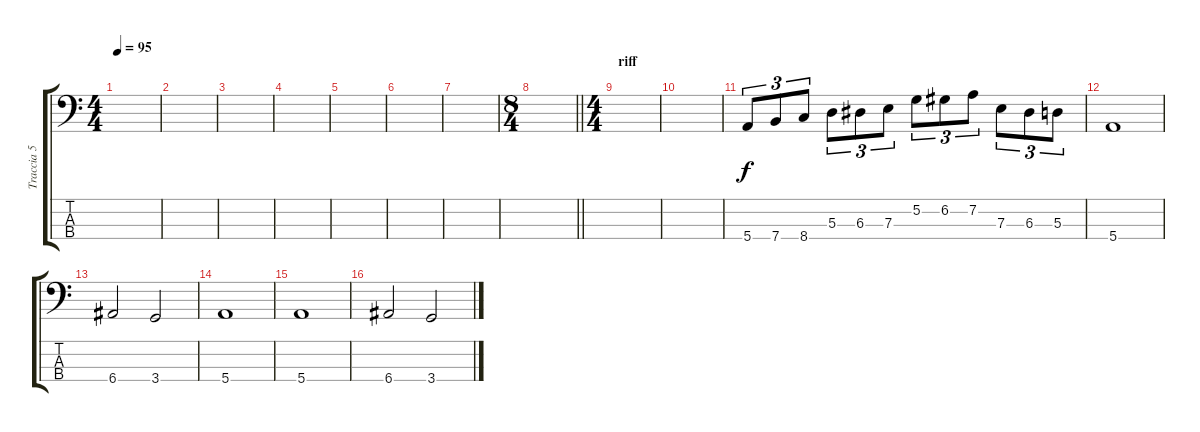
\track ("Traccia 5" "Traccia 5") {instrument electricbassfinger}
\staff {score tabs}
\tuning (G2 D2 A1 E1) {hide}
\ts (4 4)
\tempo 95
\clef f4
\ks c
|
|
|
|
|
|
|
\ts (8 4)
\barLineRight lightlight
|
\ts (4 4)
\section ("" "riff")
|
|
5.4.8{tu (3 2)} 7.4.8{tu (3 2)} 8.4.8{tu (3 2)} 5.3.8{tu (3 2)} 6.3.8{tu (3 2)} 7.3.8{tu (3 2)} 5.2.8{tu (3 2)} 6.2.8{tu (3 2)} 7.2.8{tu (3 2)} 7.3.8{tu (3 2)} 6.3.8{tu (3 2)} 5.3.8{tu (3 2)} |
5.4.1 |
6.4.2 3.4.2 |
5.4.1 |
5.4.1 |
6.4.2 3.4.2
